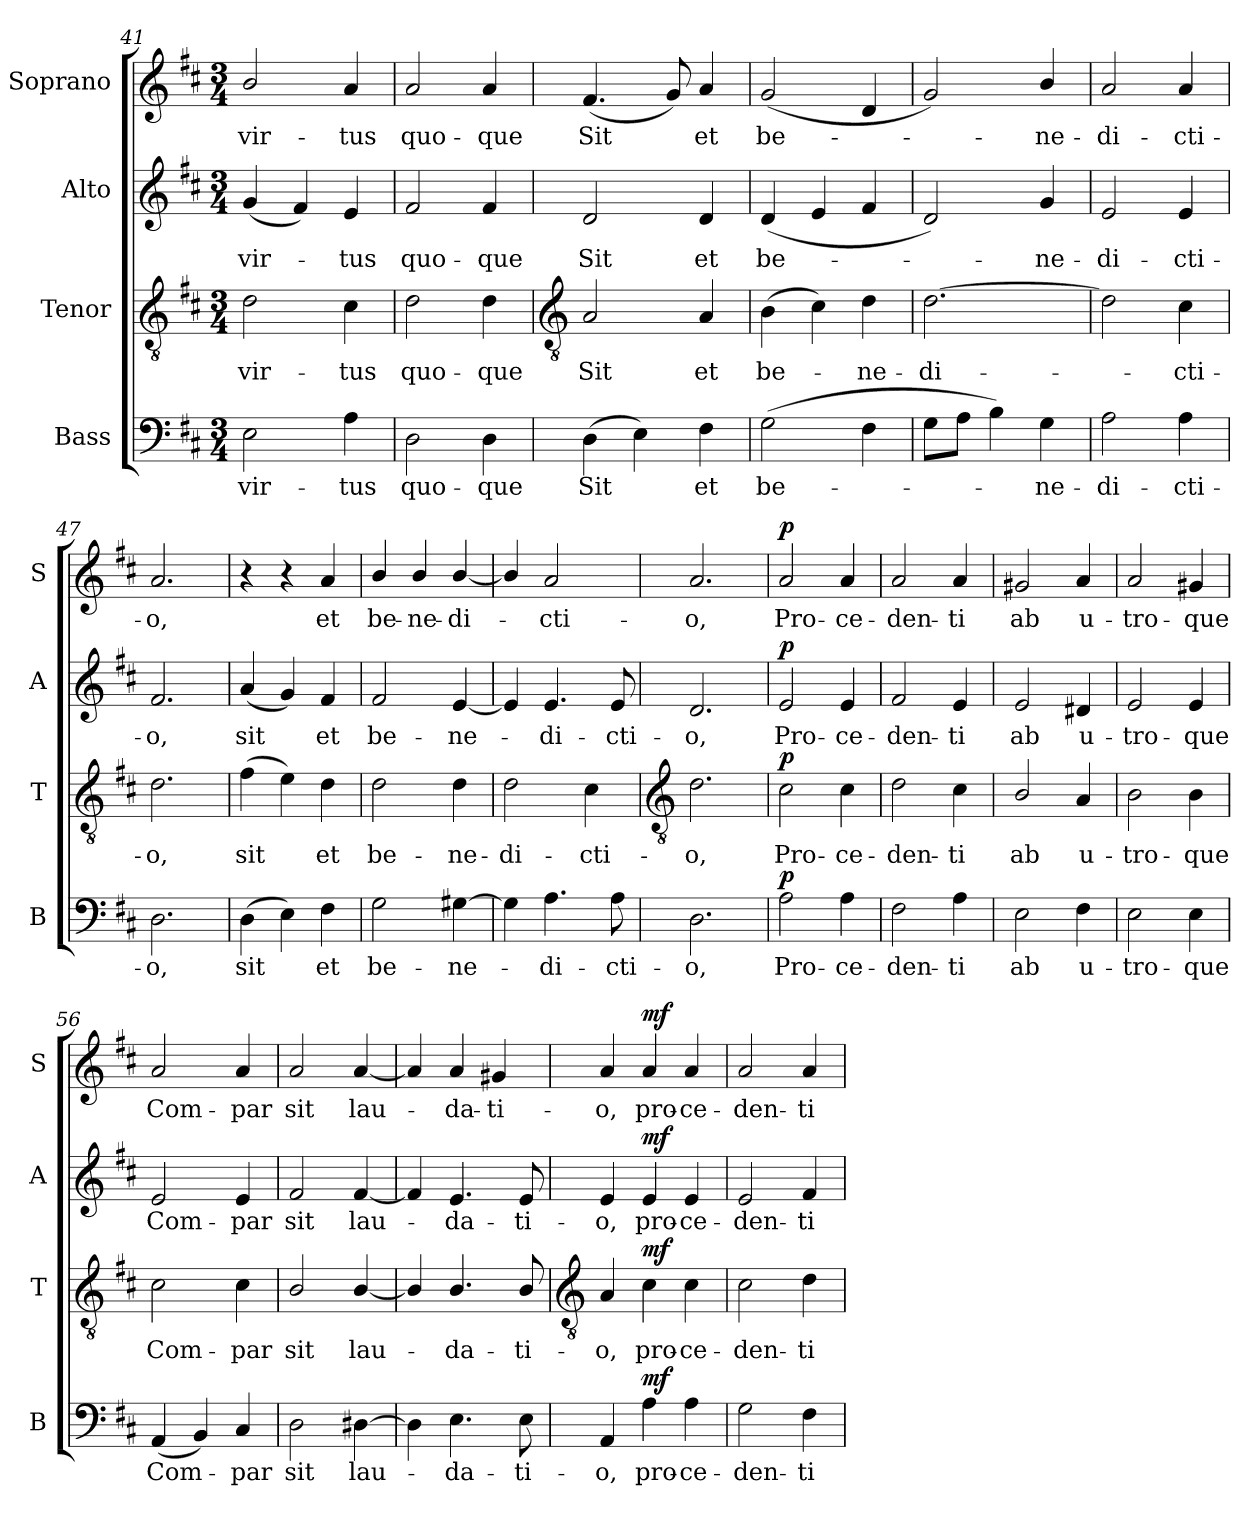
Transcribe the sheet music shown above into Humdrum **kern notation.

**kern	**text	**dynam	**kern	**text	**dynam	**kern	**text	**dynam	**kern	**text	**dynam
*part4	*part4	*part4	*part3	*part3	*part3	*part2	*part2	*part2	*part1	*part1	*part1
*staff4	*staff4	*staff4	*staff3	*staff3	*staff3	*staff2	*staff2	*staff2	*staff1	*staff1	*staff1
*I"Bass	*	*	*I"Tenor	*	*	*I"Alto	*	*	*I"Soprano	*	*
*I'B	*	*	*I'T	*	*	*I'A	*	*	*I'S	*	*
*clefF4	*	*	*clefGv2	*	*	*clefG2	*	*	*clefG2	*	*
*k[f#c#]	*	*	*k[f#c#]	*	*	*k[f#c#]	*	*	*k[f#c#]	*	*
*D:	*	*	*D:	*	*	*D:	*	*	*D:	*	*
*M3/4	*	*	*M3/4	*	*	*M3/4	*	*	*M3/4	*	*
=41	=41	=41	=41	=41	=41	=41	=41	=41	=41	=41	=41
!	!LO:LY:b	!	!	!LO:LY:b	!	!	!LO:LY:b	!	!	!LO:LY:b	!
2E	vir-	.	2d	vir-	.	(<4g	vir-	.	2b/	vir-	.
.	.	.	.	.	.	4f#)	.	.	.	.	.
!	!LO:LY:b	!	!	!LO:LY:b	!	!	!LO:LY:b	!	!	!LO:LY:b	!
4A	-tus	.	4c#	-tus	.	4e	tus	.	4a	-tus	.
=42	=42	=42	=42	=42	=42	=42	=42	=42	=42	=42	=42
!	!LO:LY:b	!	!	!LO:LY:b	!	!	!LO:LY:b	!	!	!LO:LY:b	!
2D	quo-	.	2d	quo-	.	2f#	quo-	.	2a	quo-	.
!	!LO:LY:b	!	!	!LO:LY:b	!	!	!LO:LY:b	!	!	!LO:LY:b	!
4D	-que	.	4d	-que	.	4f#	-que	.	4a	-que	.
!!LO:LB:g=z
=43	=43	=43	=43	=43	=43	=43	=43	=43	=43	=43	=43
*	*	*	*clefGv2	*	*	*	*	*	*	*	*
!	!LO:LY:b	!	!	!LO:LY:b	!	!	!LO:LY:b	!	!	!LO:LY:b	!
(>4D	Sit	.	2A	Sit	.	2d	Sit	.	(<4.f#	Sit	.
4E)	.	.	.	.	.	.	.	.	.	.	.
.	.	.	.	.	.	.	.	.	8g)	.	.
!	!LO:LY:b	!	!	!LO:LY:b	!	!	!LO:LY:b	!	!	!LO:LY:b	!
4F#	et	.	4A	et	.	4d	et	.	4a	et	.
=44	=44	=44	=44	=44	=44	=44	=44	=44	=44	=44	=44
!	!LO:LY:b	!	!	!LO:LY:b	!	!	!LO:LY:b	!	!	!LO:LY:b	!
(>2G	be-	.	(>4B	be-	.	(<4d	be-	.	(<2g	be-	.
.	.	.	4c#)	.	.	4e	.	.	.	.	.
!	!	!	!	!LO:LY:b	!	!	!	!	!	!	!
4F#	.	.	4d	ne-	.	4f#	.	.	4d	.	.
=45	=45	=45	=45	=45	=45	=45	=45	=45	=45	=45	=45
!	!	!	!	!LO:LY:b	!	!	!	!	!	!	!
8GL	.	.	[2.d	-di-	.	2d)	.	.	2g)	.	.
8AJ	.	.	.	.	.	.	.	.	.	.	.
4B)	.	.	.	.	.	.	.	.	.	.	.
!	!LO:LY:b	!	!	!	!	!	!LO:LY:b	!	!	!LO:LY:b	!
4G	ne-	.	.	.	.	4g	ne-	.	4b/	ne-	.
=46	=46	=46	=46	=46	=46	=46	=46	=46	=46	=46	=46
!	!LO:LY:b	!	!	!	!	!	!LO:LY:b	!	!	!LO:LY:b	!
2A	-di-	.	2d]	.	.	2e	-di-	.	2a	-di-	.
!	!LO:LY:b	!	!	!LO:LY:b	!	!	!LO:LY:b	!	!	!LO:LY:b	!
4A	-cti-	.	4c#	cti-	.	4e	-cti-	.	4a	-cti-	.
=47	=47	=47	=47	=47	=47	=47	=47	=47	=47	=47	=47
!	!LO:LY:b	!	!	!LO:LY:b	!	!	!LO:LY:b	!	!	!LO:LY:b	!
2.D	-o,	.	2.d	-o,	.	2.f#	-o,	.	2.a	-o,	.
=48	=48	=48	=48	=48	=48	=48	=48	=48	=48	=48	=48
!	!LO:LY:b	!	!	!LO:LY:b	!	!	!LO:LY:b	!	!	!	!
(>4D	sit	.	(>4f#	sit	.	(<4a	sit	.	4r	.	.
4E)	.	.	4e)	.	.	4g)	.	.	4r	.	.
!	!LO:LY:b	!	!	!LO:LY:b	!	!	!LO:LY:b	!	!	!LO:LY:b	!
4F#	et	.	4d	et	.	4f#	et	.	4a	et	.
=49	=49	=49	=49	=49	=49	=49	=49	=49	=49	=49	=49
!	!LO:LY:b	!	!	!LO:LY:b	!	!	!LO:LY:b	!	!	!LO:LY:b	!
2G	be-	.	2d	be-	.	2f#	be-	.	4b/	be-	.
!	!	!	!	!	!	!	!	!	!	!LO:LY:b	!
.	.	.	.	.	.	.	.	.	4b/	-ne-	.
!	!LO:LY:b	!	!	!LO:LY:b	!	!	!LO:LY:b	!	!	!LO:LY:b	!
[4G#X	-ne-	.	4d	-ne-	.	[4e	-ne-	.	[4b/	-di-	.
=50	=50	=50	=50	=50	=50	=50	=50	=50	=50	=50	=50
!	!	!	!	!LO:LY:b	!	!	!	!	!	!	!
4G#]	.	.	2d	-di-	.	4e]	.	.	4b/]	.	.
!	!LO:LY:b	!	!	!	!	!	!LO:LY:b	!	!	!LO:LY:b	!
4.A	di-	.	.	.	.	4.e	di-	.	2a	cti-	.
!	!	!	!	!LO:LY:b	!	!	!	!	!	!	!
.	.	.	4c#	-cti-	.	.	.	.	.	.	.
!	!LO:LY:b	!	!	!	!	!	!LO:LY:b	!	!	!	!
8A	-cti-	.	.	.	.	8e	-cti-	.	.	.	.
!!LO:LB:g=z
=51	=51	=51	=51	=51	=51	=51	=51	=51	=51	=51	=51
*	*	*	*clefGv2	*	*	*	*	*	*	*	*
!	!LO:LY:b	!	!	!LO:LY:b	!	!	!LO:LY:b	!	!	!LO:LY:b	!
2.D	-o,	.	2.d	-o,	.	2.d	-o,	.	2.a	-o,	.
=52	=52	=52	=52	=52	=52	=52	=52	=52	=52	=52	=52
!	!LO:LY:b	!LO:DY:b	!	!LO:LY:b	!LO:DY:b	!	!LO:LY:b	!LO:DY:b	!	!LO:LY:b	!LO:DY:b
2A	Pro-	p	2c#	Pro-	p	2e	Pro-	p	2a	Pro-	p
!	!LO:LY:b	!	!	!LO:LY:b	!	!	!LO:LY:b	!	!	!LO:LY:b	!
4A	-ce-	.	4c#	-ce-	.	4e	-ce-	.	4a	-ce-	.
=53	=53	=53	=53	=53	=53	=53	=53	=53	=53	=53	=53
!	!LO:LY:b	!	!	!LO:LY:b	!	!	!LO:LY:b	!	!	!LO:LY:b	!
2F#	-den-	.	2d	-den-	.	2f#	-den-	.	2a	-den-	.
!	!LO:LY:b	!	!	!LO:LY:b	!	!	!LO:LY:b	!	!	!LO:LY:b	!
4A	-ti	.	4c#	-ti	.	4e	-ti	.	4a	-ti	.
=54	=54	=54	=54	=54	=54	=54	=54	=54	=54	=54	=54
!	!LO:LY:b	!	!	!LO:LY:b	!	!	!LO:LY:b	!	!	!LO:LY:b	!
2E	ab	.	2B/	ab	.	2e	ab	.	2g#X	ab	.
!	!LO:LY:b	!	!	!LO:LY:b	!	!	!LO:LY:b	!	!	!LO:LY:b	!
4F#	u-	.	4A	u-	.	4d#X	u-	.	4a	u-	.
=55	=55	=55	=55	=55	=55	=55	=55	=55	=55	=55	=55
!	!LO:LY:b	!	!	!LO:LY:b	!	!	!LO:LY:b	!	!	!LO:LY:b	!
2E	-tro-	.	2B	-tro-	.	2e	-tro-	.	2a	-tro-	.
!	!LO:LY:b	!	!	!LO:LY:b	!	!	!LO:LY:b	!	!	!LO:LY:b	!
4E	-que	.	4B	-que	.	4e	-que	.	4g#X	-que	.
=56	=56	=56	=56	=56	=56	=56	=56	=56	=56	=56	=56
!	!LO:LY:b	!	!	!LO:LY:b	!	!	!LO:LY:b	!	!	!LO:LY:b	!
(<4AA	Com-	.	2c#	Com-	.	2e	Com-	.	2a	Com-	.
4BB)	.	.	.	.	.	.	.	.	.	.	.
!	!LO:LY:b	!	!	!LO:LY:b	!	!	!LO:LY:b	!	!	!LO:LY:b	!
4C#	par	.	4c#	-par	.	4e	-par	.	4a	-par	.
=57	=57	=57	=57	=57	=57	=57	=57	=57	=57	=57	=57
!	!LO:LY:b	!	!	!LO:LY:b	!	!	!LO:LY:b	!	!	!LO:LY:b	!
2D	sit	.	2B/	sit	.	2f#	sit	.	2a	sit	.
!	!LO:LY:b	!	!	!LO:LY:b	!	!	!LO:LY:b	!	!	!LO:LY:b	!
[4D#X	lau-	.	[4B/	lau-	.	[4f#	lau-	.	[4a	lau-	.
=58	=58	=58	=58	=58	=58	=58	=58	=58	=58	=58	=58
4D#]	.	.	4B/]	.	.	4f#]	.	.	4a]	.	.
!	!LO:LY:b	!	!	!LO:LY:b	!	!	!LO:LY:b	!	!	!LO:LY:b	!
4.E	da-	.	4.B/	da-	.	4.e	da-	.	4a	da-	.
!	!	!	!	!	!	!	!	!	!	!LO:LY:b	!
.	.	.	.	.	.	.	.	.	4g#X	-ti-	.
!	!LO:LY:b	!	!	!LO:LY:b	!	!	!LO:LY:b	!	!	!	!
8E	-ti-	.	8B/	-ti-	.	8e	-ti-	.	.	.	.
!!LO:LB:g=z
=59	=59	=59	=59	=59	=59	=59	=59	=59	=59	=59	=59
*	*	*	*clefGv2	*	*	*	*	*	*	*	*
!	!LO:LY:b	!	!	!LO:LY:b	!	!	!LO:LY:b	!	!	!LO:LY:b	!
4AA	-o,	.	4A	-o,	.	4e	-o,	.	4a	-o,	.
!	!LO:LY:b	!LO:DY:b	!	!LO:LY:b	!LO:DY:b	!	!LO:LY:b	!LO:DY:b	!	!LO:LY:b	!LO:DY:b
4A	pro-	mf	4c#	pro-	mf	4e	pro-	mf	4a	pro-	mf
!	!LO:LY:b	!	!	!LO:LY:b	!	!	!LO:LY:b	!	!	!LO:LY:b	!
4A	-ce-	.	4c#	-ce-	.	4e	-ce-	.	4a	-ce-	.
=60	=60	=60	=60	=60	=60	=60	=60	=60	=60	=60	=60
!	!LO:LY:b	!	!	!LO:LY:b	!	!	!LO:LY:b	!	!	!LO:LY:b	!
2G	-den-	.	2c#	-den-	.	2e	-den-	.	2a	-den-	.
!	!LO:LY:b	!	!	!LO:LY:b	!	!	!LO:LY:b	!	!	!LO:LY:b	!
4F#	-ti	.	4d	-ti	.	4f#	-ti	.	4a	-ti	.
=	=	=	=	=	=	=	=	=	=	=	=
*-	*-	*-	*-	*-	*-	*-	*-	*-	*-	*-	*-
